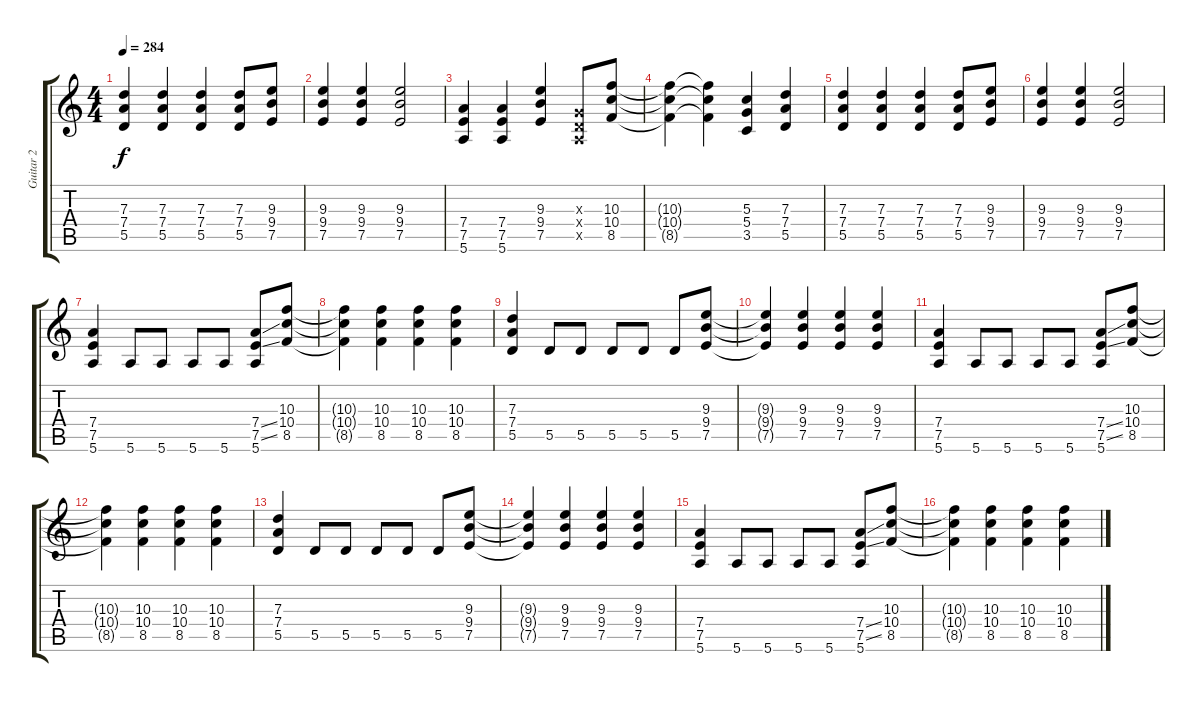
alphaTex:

\track ("Guitar 2" "Guitar 2") {instrument distortionguitar}
\staff {score tabs}
\tuning (E4 B3 G3 D3 A2 E2) {hide}
\ts (4 4)
\tempo 284
\clef g2
\ks c
(7.3 7.4 5.5).4{dy f} (7.3 7.4 5.5).4 (7.3 7.4 5.5).4 (7.3 7.4 5.5).8 (9.3 9.4 7.5).8 |
(9.3 9.4 7.5).4 (9.3 9.4 7.5).4 (9.3 9.4 7.5).2 |
(7.4 7.5 5.6).4 (7.4 7.5 5.6).4 (9.3 9.4 7.5).4 (0.3{x} 0.4{x} 0.5{x}).8 (10.3 10.4 8.5).8 |
(10.3{t} 10.4{t} 8.5{t}).4 (10.3{t} 10.4{t} 8.5{t}).4 (5.3 5.4 3.5).4 (7.3 7.4 5.5).4 |
(7.3 7.4 5.5).4 (7.3 7.4 5.5).4 (7.3 7.4 5.5).4 (7.3 7.4 5.5).8 (9.3 9.4 7.5).8 |
(9.3 9.4 7.5).4 (9.3 9.4 7.5).4 (9.3 9.4 7.5).2 |
(7.4 7.5 5.6).4 5.6.8 5.6.8 5.6.8 5.6.8 (7.4{ss} 7.5{ss} 5.6).8 (10.3 10.4 8.5).8 |
(10.3{t} 10.4{t} 8.5{t}).4 (10.3 10.4 8.5).4 (10.3 10.4 8.5).4 (10.3 10.4 8.5).4 |
(7.3 7.4 5.5).4 5.5.8 5.5.8 5.5.8 5.5.8 5.5.8 (9.3 9.4 7.5).8 |
(9.3{t} 9.4{t} 7.5{t}).4 (9.3 9.4 7.5).4 (9.3 9.4 7.5).4 (9.3 9.4 7.5).4 |
(7.4 7.5 5.6).4 5.6.8 5.6.8 5.6.8 5.6.8 (7.4{ss} 7.5{ss} 5.6).8 (10.3 10.4 8.5).8 |
(10.3{t} 10.4{t} 8.5{t}).4 (10.3 10.4 8.5).4 (10.3 10.4 8.5).4 (10.3 10.4 8.5).4 |
(7.3 7.4 5.5).4 5.5.8 5.5.8 5.5.8 5.5.8 5.5.8 (9.3 9.4 7.5).8 |
(9.3{t} 9.4{t} 7.5{t}).4 (9.3 9.4 7.5).4 (9.3 9.4 7.5).4 (9.3 9.4 7.5).4 |
(7.4 7.5 5.6).4 5.6.8 5.6.8 5.6.8 5.6.8 (7.4{ss} 7.5{ss} 5.6).8 (10.3 10.4 8.5).8 |
(10.3{t} 10.4{t} 8.5{t}).4 (10.3 10.4 8.5).4 (10.3 10.4 8.5).4 (10.3 10.4 8.5).4
